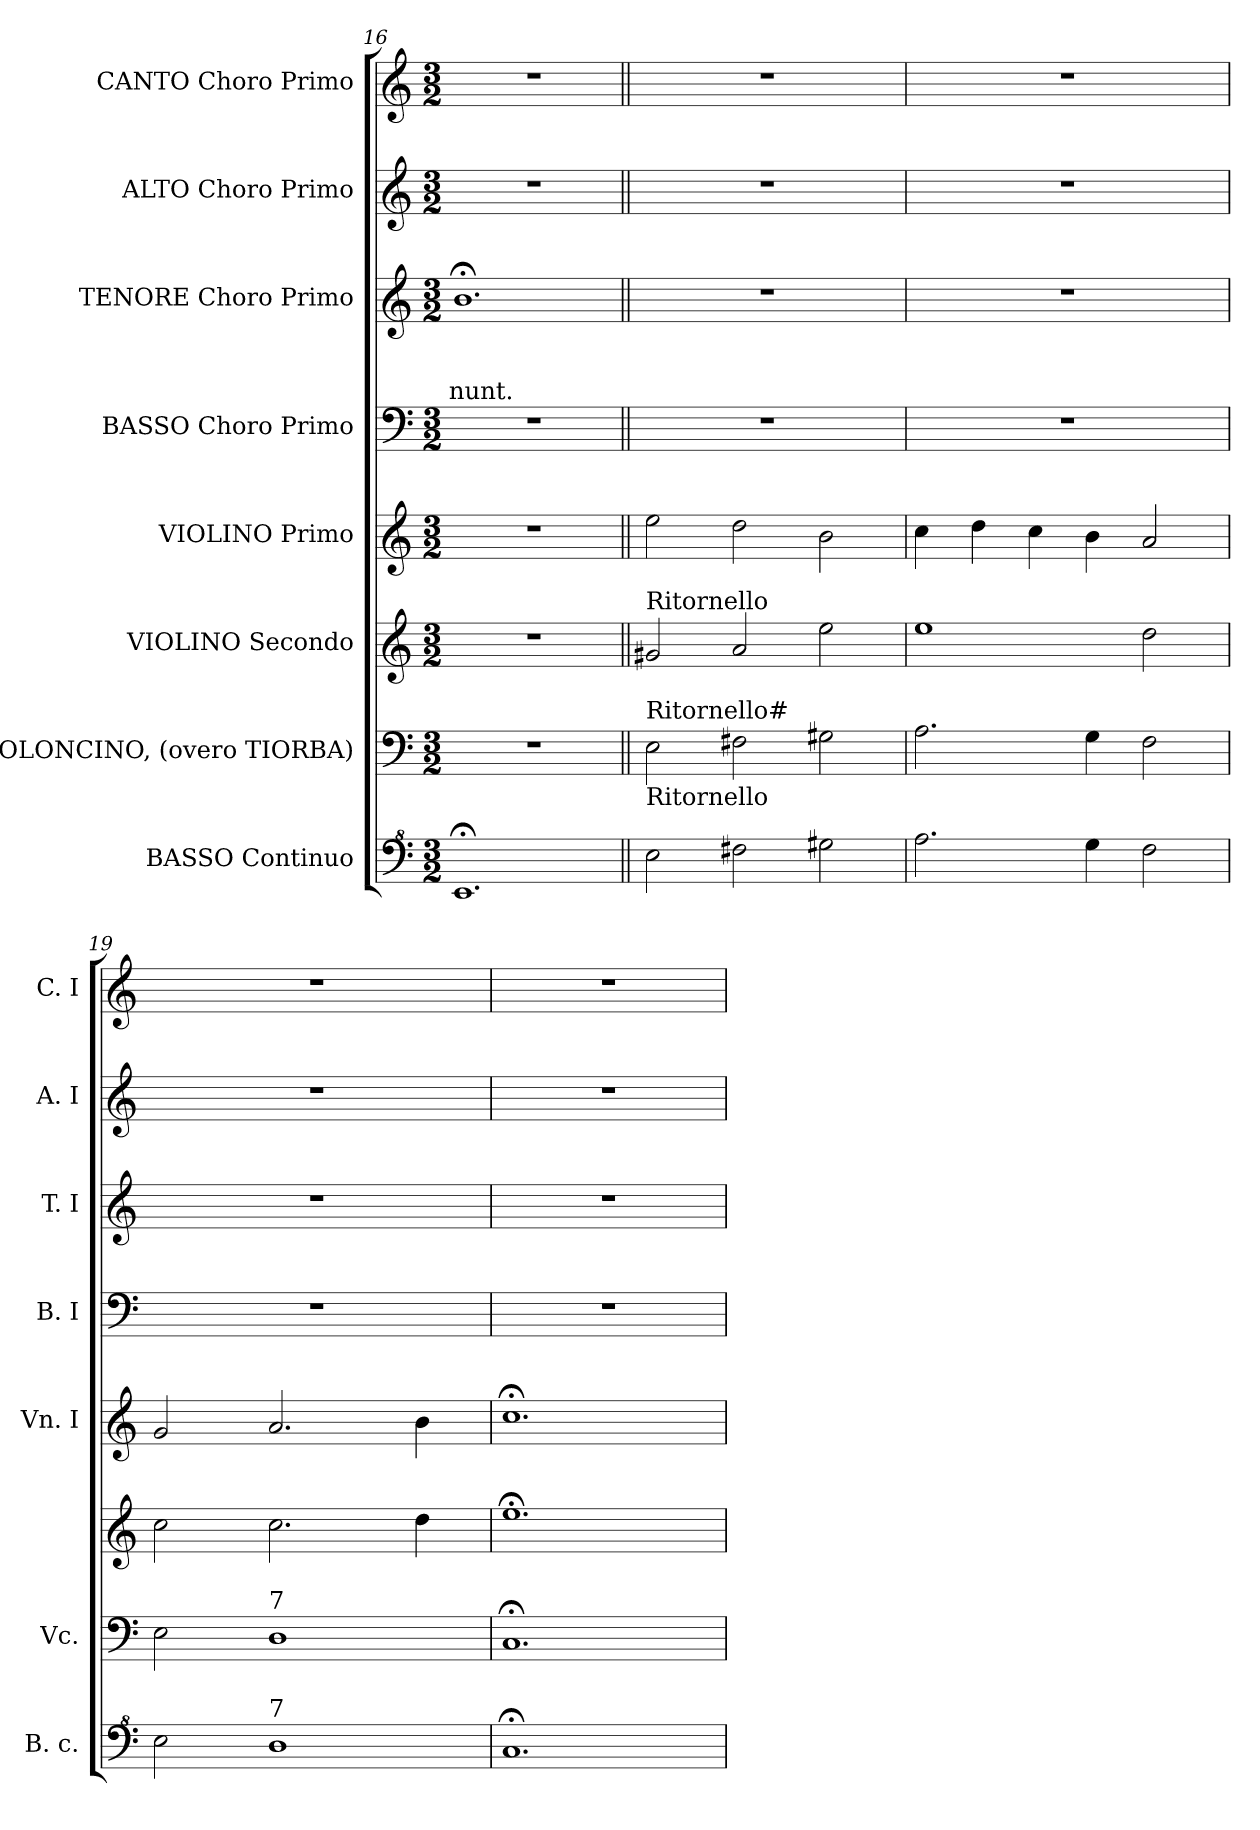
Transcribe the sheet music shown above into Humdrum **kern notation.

**kern	**kern	**kern	**kern	**kern	**kern	**text	**text	**text	**kern	**kern
*part8	*part7	*part6	*part5	*part4	*part3	*part3	*part3	*part3	*part2	*part1
*staff8	*staff7	*staff6	*staff5	*staff4	*staff3	*staff3	*staff3	*staff3	*staff2	*staff1
*I"BASSO Continuo	*I"VIOLONCINO, (overo TIORBA)	*I"VIOLINO Secondo	*I"VIOLINO Primo	*I"BASSO Choro Primo	*I"TENORE Choro Primo	*	*	*	*I"ALTO Choro Primo	*I"CANTO Choro Primo
*I'B. c.	*I'Vc.	*	*I'Vn. I	*I'B. I	*I'T. I	*	*	*	*I'A. I	*I'C. I
*clefF^4	*clefF4	*clefG2	*clefG2	*clefF4	*clefG2	*	*	*	*clefG2	*clefG2
*ITrd7c12	*	*	*	*	*	*	*	*	*	*
*k[]	*k[]	*k[]	*k[]	*k[]	*k[]	*	*	*	*k[]	*k[]
*C:	*C:	*C:	*C:	*C:	*C:	*	*	*	*C:	*C:
*M3/2	*M3/2	*M3/2	*M3/2	*M3/2	*M3/2	*	*	*	*M3/2	*M3/2
=16	=16	=16	=16	=16	=16	=16	=16	=16	=16	=16
!	!LO:N:vis=1	!LO:N:vis=1	!LO:N:vis=1	!LO:N:vis=1	!	!	!	!LO:LY:b	!LO:N:vis=1	!LO:N:vis=1
1.EE;	1.r	1.r	1.r	1.r	1.b;<	.	.	-nunt.	1.r	1.r
=17||	=17||	=17||	=17||	=17||	=17||	=17||	=17||	=17||	=17||	=17||
!	!	!LO:TX:a:t=Ritornello	!	!	!	!	!	!	!	!
!	!LO:TX:b:t=Ritornello	!	!	!	!	!	!	!	!	!
!	!LO:TX:a:t=Ritornello#	!	!	!	!	!	!	!	!	!
!	!	!	!	!LO:N:vis=1	!LO:N:vis=1	!	!	!	!LO:N:vis=1	!LO:N:vis=1
2E\	2E\	2g#X/	2ee\	1.r	1.r	.	.	.	1.r	1.r
2F#X\	2F#X\	2a/	2dd\	.	.	.	.	.	.	.
2G#X\	2G#X\	2ee\	2b\	.	.	.	.	.	.	.
=18	=18	=18	=18	=18	=18	=18	=18	=18	=18	=18
!	!	!	!	!LO:N:vis=1	!LO:N:vis=1	!	!	!	!LO:N:vis=1	!LO:N:vis=1
2.A\	2.A\	1ee	4cc\	1.r	1.r	.	.	.	1.r	1.r
.	.	.	4dd\	.	.	.	.	.	.	.
.	.	.	4cc\	.	.	.	.	.	.	.
4G\	4G\	.	4b\	.	.	.	.	.	.	.
2F\	2F\	2dd\	2a/	.	.	.	.	.	.	.
=19	=19	=19	=19	=19	=19	=19	=19	=19	=19	=19
!	!	!	!	!LO:N:vis=1	!LO:N:vis=1	!	!	!	!LO:N:vis=1	!LO:N:vis=1
2E>\	2E>\	2cc\	2g/	1.r	1.r	.	.	.	1.r	1.r
!	!LO:TX:a:t=7	!	!	!	!	!	!	!	!	!
!LO:TX:a:t=7	!	!	!	!	!	!	!	!	!	!
1D	1D	2.cc\	2.a/	.	.	.	.	.	.	.
.	.	4dd>\	4b\	.	.	.	.	.	.	.
=20	=20	=20	=20	=20	=20	=20	=20	=20	=20	=20
!	!	!	!	!LO:N:vis=1	!LO:N:vis=1	!	!	!	!LO:N:vis=1	!LO:N:vis=1
1.C;	1.C;	1.ee;<	1.cc;<	1.r	1.r	.	.	.	1.r	1.r
=	=	=	=	=	=	=	=	=	=	=
*-	*-	*-	*-	*-	*-	*-	*-	*-	*-	*-
